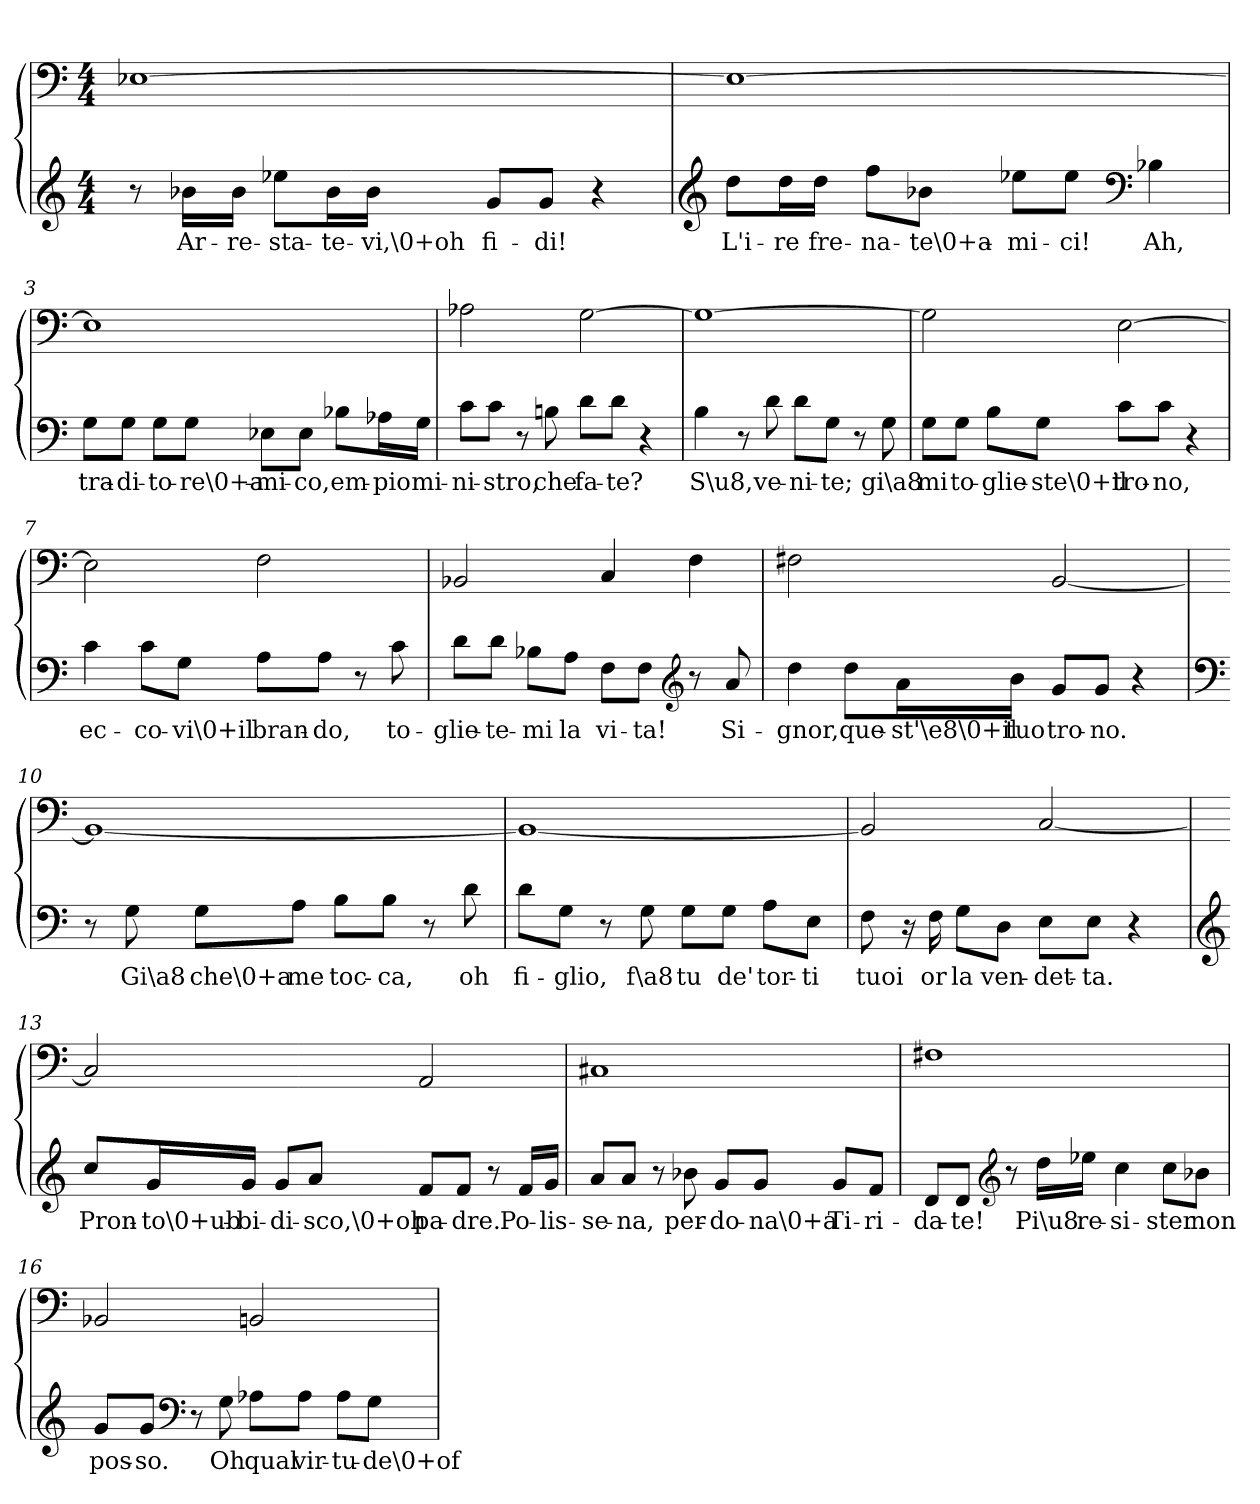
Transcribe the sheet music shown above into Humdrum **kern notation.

**kern	**text	**kern
*part1	*part1	*part1
*staff2	*staff2	*staff1
*clefG2	*	*clefF4
*k[]	*	*k[]
*C:	*	*C:
*M4/4	*	*M4/4
=1	=1	=1
8r	.	[1E-X\
16b-X\LL	Ar-	.
16b-\JJ	-re-	.
8ee-X\L	-sta-	.
16b-\L	-te-	.
16b-\JJ	-vi,\0+oh	.
8g/L	fi-	.
8g/J	-di!	.
4r	.	.
=2	=2	=2
*clefG2	*	*
8dd\L	L'i-	1E-\_
16dd\L	-re	.
16dd\JJ	fre-	.
8ff\L	-na-	.
8b-X\J	-te\0+a-	.
8ee-X\L	-mi-	.
8ee-\J	-ci!	.
*clefF4	*	*
4B-X\	Ah,	.
=3	=3	=3
8G\L	tra-	1E-\]
8G\J	-di-	.
8G\L	-to-	.
8G\J	-re\0+a-	.
8E-X\L	-mi-	.
8E-\J	-co,	.
8B-X\L	em-	.
16A-X\L	-pio	.
16G\JJ	mi-	.
=4	=4	=4
8c\L	-ni-	2A-X\
8c\J	-stro,	.
8r	.	.
8Bn\	che	.
8d\L	fa-	[2G\
8d\J	-te?	.
4r	.	.
=5	=5	=5
4B\	S\u8,	1G\_
8r	.	.
8d\	ve-	.
8d\L	-ni-	.
8G\J	-te;	.
8r	.	.
8G\	gi\a8	.
=6	=6	=6
8G\L	mi	2G\]
8G\J	to-	.
8B\L	-glie-	.
8G\J	-ste\0+il	.
8c\L	tro-	[2E\
8c\J	-no,	.
4r	.	.
=7	=7	=7
4c\	ec-	2E\]
8c\L	-co-	.
8G\J	-vi\0+il	.
8A\L	bran-	2F\
8A\J	-do,	.
8r	.	.
8c\	to-	.
=8	=8	=8
8d\L	-glie-	2BB-X/
8d\J	-te-	.
8B-X\L	-mi	.
8A\J	la	.
8F\L	vi-	4C/
8F\J	-ta!	.
*clefG2	*	*
8r	.	4F\
8a/	Si-	.
=9	=9	=9
4dd\	-gnor,	2F#X\
8dd\L	que-	.
16a\L	-st'\e8\0+il	.
16b\JJ	tuo	.
8g/L	tro-	[2BB/
8g/J	-no.	.
4r	.	.
=10	=10	=10
*clefF4	*	*
8r	.	1BB/_
8G\	Gi\a8	.
8G\L	che\0+a	.
8A\J	me	.
8B\L	toc-	.
8B\J	-ca,	.
8r	.	.
8d\	oh	.
=11	=11	=11
8d\L	fi-	1BB/_
8G\J	-glio,	.
8r	.	.
8G\	f\a8	.
8G\L	tu	.
8G\J	de'	.
8A\L	tor-	.
8E\J	-ti	.
=12	=12	=12
8F\	tuoi	2BB/]
16r	.	.
16F\	or	.
8G\L	la	.
8D\J	ven-	.
8E\L	-det-	[2C/
8E\J	-ta.	.
4r	.	.
=13	=13	=13
*clefG2	*	*
8cc/L	Pron-	2C/]
16g/L	-to\0+ub-	.
16g/JJ	-bi-	.
8g/L	-di-	.
8a/J	-sco,\0+oh	.
8f/L	pa-	2AA/
8f/J	-dre.	.
8r	.	.
16f/LL	Po-	.
16g/JJ	-lis-	.
=14	=14	=14
8a/L	-se-	1C#X/
8a/J	-na,	.
8r	.	.
8b-X\	per-	.
8g/L	-do-	.
8g/J	-na\0+a	.
8g/L	Ti-	.
8f/J	-ri-	.
=15	=15	=15
8d/L	-da-	1F#X\
8d/J	-te!	.
*clefG2	*	*
8r	.	.
16dd\LL	Pi\u8	.
16ee-X\JJ	re-	.
4cc\	-si-	.
8cc\L	-ster	.
8b-X\J	non	.
=16	=16	=16
8g/L	pos-	2BB-X/
8g/J	-so.	.
*clefF4	*	*
8r	.	.
8G\	Oh	.
8A-X\L	qual	2BBn/
8A-\J	vir-	.
8A-\L	-tu-	.
8G\J	-de\0+of-	.
=	=	=
*-	*-	*-
